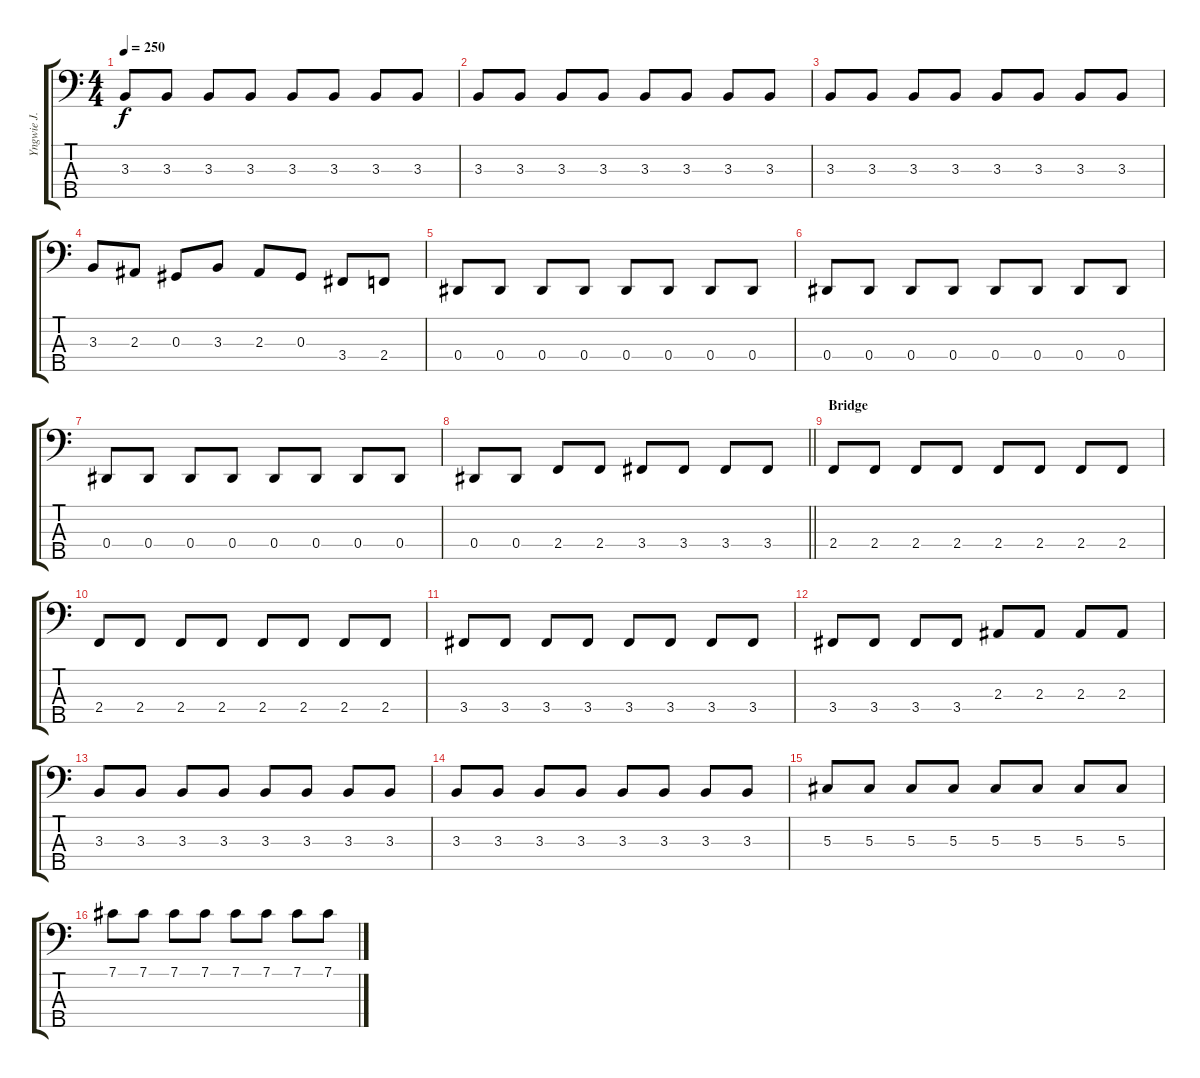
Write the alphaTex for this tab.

\track ("Yngwie J. Malmsteen" "Yngwie J. ") {instrument electricbassfinger}
\staff {score tabs}
\tuning (Gb2 Db2 Ab1 Eb1 Bb0) {hide}
\ts (4 4)
\tempo 250
\clef f4
\ks c
3.3.8{dy f} 3.3.8 3.3.8 3.3.8 3.3.8 3.3.8 3.3.8 3.3.8 |
3.3.8 3.3.8 3.3.8 3.3.8 3.3.8 3.3.8 3.3.8 3.3.8 |
3.3.8 3.3.8 3.3.8 3.3.8 3.3.8 3.3.8 3.3.8 3.3.8 |
3.3.8 2.3.8 0.3.8 3.3.8 2.3.8 0.3.8 3.4.8 2.4.8 |
0.4.8 0.4.8 0.4.8 0.4.8 0.4.8 0.4.8 0.4.8 0.4.8 |
0.4.8 0.4.8 0.4.8 0.4.8 0.4.8 0.4.8 0.4.8 0.4.8 |
0.4.8 0.4.8 0.4.8 0.4.8 0.4.8 0.4.8 0.4.8 0.4.8 |
\barLineRight lightlight
0.4.8 0.4.8 2.4.8 2.4.8 3.4.8 3.4.8 3.4.8 3.4.8 |
\section ("" "Bridge")
2.4.8 2.4.8 2.4.8 2.4.8 2.4.8 2.4.8 2.4.8 2.4.8 |
2.4.8 2.4.8 2.4.8 2.4.8 2.4.8 2.4.8 2.4.8 2.4.8 |
3.4.8 3.4.8 3.4.8 3.4.8 3.4.8 3.4.8 3.4.8 3.4.8 |
3.4.8 3.4.8 3.4.8 3.4.8 2.3.8 2.3.8 2.3.8 2.3.8 |
3.3.8 3.3.8 3.3.8 3.3.8 3.3.8 3.3.8 3.3.8 3.3.8 |
3.3.8 3.3.8 3.3.8 3.3.8 3.3.8 3.3.8 3.3.8 3.3.8 |
5.3.8 5.3.8 5.3.8 5.3.8 5.3.8 5.3.8 5.3.8 5.3.8 |
7.1.8 7.1.8 7.1.8 7.1.8 7.1.8 7.1.8 7.1.8 7.1.8
